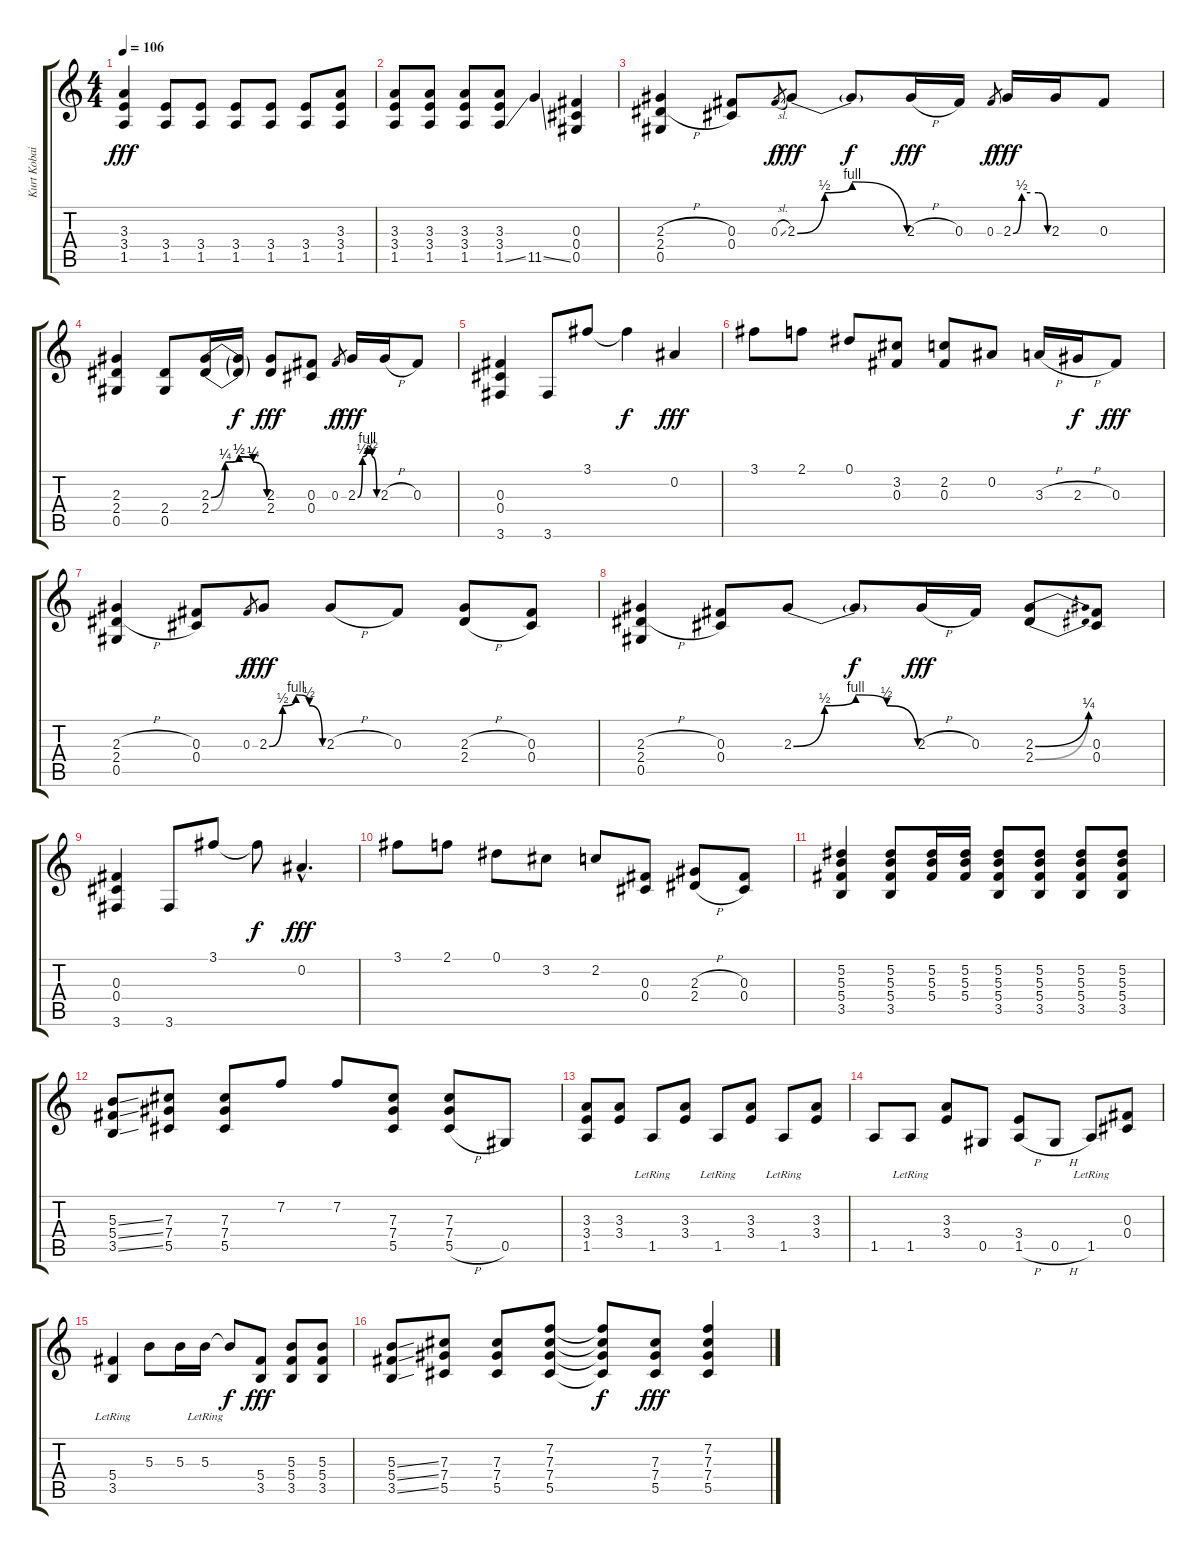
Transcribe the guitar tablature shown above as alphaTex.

\track ("Kurt Kobain Pink Hair" "Kurt Kobai") {instrument acousticguitarsteel}
\staff {score tabs}
\tuning (Eb4 Bb3 Gb3 Db3 Ab2 Eb2) {hide}
\ts (4 4)
\tempo 106
\clef g2
\ks c
(3.3 3.4 1.5).4{dy fff} (3.4 1.5).8 (3.4 1.5).8 (3.4 1.5).8 (3.4 1.5).8 (3.4 1.5).8 (3.3 3.4 1.5).8 |
(3.3 3.4 1.5).8 (3.3 3.4 1.5).8 (3.3 3.4 1.5).8 (3.3 3.4 1.5{ss}).8 11.5{ss}.4 (0.3 0.4 0.5).4 |
(2.3{h} 2.4{h} 0.5).4 (0.3 0.4).8 0.3{sl}.8{gr dy f} 2.3{be (custom 0 0 15 2 30 4 60 0)}.8{dy fff} 2.3{t}.8{dy f} 2.3{h}.16{dy fff} 0.3.16 0.3.8{gr dy f} 2.3{be (custom 0 0 15 2 30 2 44 2 60 0)}.16{dy fff} 2.3.16 0.3.8 |
(2.3 2.4 0.5).4 (2.4 0.5).8 (2.3{be (custom 0 0 15 1 30 2 45 1 60 0)} 2.4{be (custom 0 0 15 1 30 2 45 1 60 0)}).16 (2.3{t} 2.4{t}).16{dy f} (2.3 2.4).8{dy fff} (0.3 0.4).8 0.3.8{gr dy f} 2.3{be (custom 0 0 15 2 30 4 45 2 60 0)}.16{dy fff} 2.3{h}.16 0.3.8 |
(0.3 0.4 3.6).4 3.6.8 3.1.8 3.1{t}.4{dy f} 0.2.4{dy fff} |
3.1.8 2.1.8 0.1.8 (3.2 0.3).8 (2.2 0.3).8 0.2.8 3.3{h}.16 2.3{h}.16{dy f} 0.3.8{dy fff} |
(2.3{h} 2.4{h} 0.5).4 (0.3 0.4).8 0.3.8{gr dy f} 2.3{be (custom 0 0 15 2 30 4 45 2 60 0)}.8{dy fff} 2.3{h}.8 0.3.8 (2.3{h} 2.4{h}).8 (0.3 0.4).8 |
(2.3{h} 2.4{h} 0.5).4 (0.3 0.4).8 2.3{be (custom 0 0 15 2 30 4 45 2 60 0)}.8 2.3{t}.8{dy f} 2.3{h}.16{dy fff} 0.3.16 (2.3{be (bend 0 0 60 1)} 2.4{be (bend 0 0 60 1)}).8 (0.3 0.4).8 |
(0.3 0.4 3.6).4 3.6.8 3.1.8 3.1{t}.8{dy f} 0.2{hac}.4{d dy fff} |
3.1.8 2.1.8 0.1.8 3.2.8 2.2.8 (0.3 0.4).8 (2.3{h} 2.4{h}).8 (0.3 0.4).8 |
(5.2 5.3 5.4 3.5).4 (5.2 5.3 5.4 3.5).8 (5.2 5.3 5.4).16 (5.2 5.3 5.4).16 (5.2 5.3 5.4 3.5).8 (5.2 5.3 5.4 3.5).8 (5.2 5.3 5.4 3.5).8 (5.2 5.3 5.4 3.5).8 |
(5.3{ss} 5.4{ss} 3.5{ss}).8 (7.3 7.4 5.5).8 (7.3 7.4 5.5).8 7.2.8 7.2.8 (7.3 7.4 5.5).8 (7.3 7.4 5.5{h}).8 0.5.8 |
(3.3 3.4 1.5).8 (3.3 3.4).8 1.5{lr}.8 (3.3 3.4).8 1.5{lr}.8 (3.3 3.4).8 1.5{lr}.8 (3.3 3.4).8 |
1.5.8 1.5{lr}.8 (3.3 3.4).8 0.5.8 (3.4 1.5{h}).8 0.5{h}.8 1.5{lr}.8 (0.3 0.4).8 |
(5.4{lr} 3.5{lr}).4 5.3.8 5.3.16 5.3{lr}.16 5.3{t}.8{dy f} (5.4 3.5).8{dy fff} (5.3 5.4 3.5).8 (5.3 5.4 3.5).8 |
(5.3{ss} 5.4{ss} 3.5{ss}).8 (7.3 7.4 5.5).8 (7.3 7.4 5.5).8 (7.2 7.3 7.4 5.5).8 (7.2{t} 7.3{t} 7.4{t} 5.5{t}).8{dy f} (7.3 7.4 5.5).8{dy fff} (7.2 7.3{ss} 7.4{ss} 5.5{ss}).4
